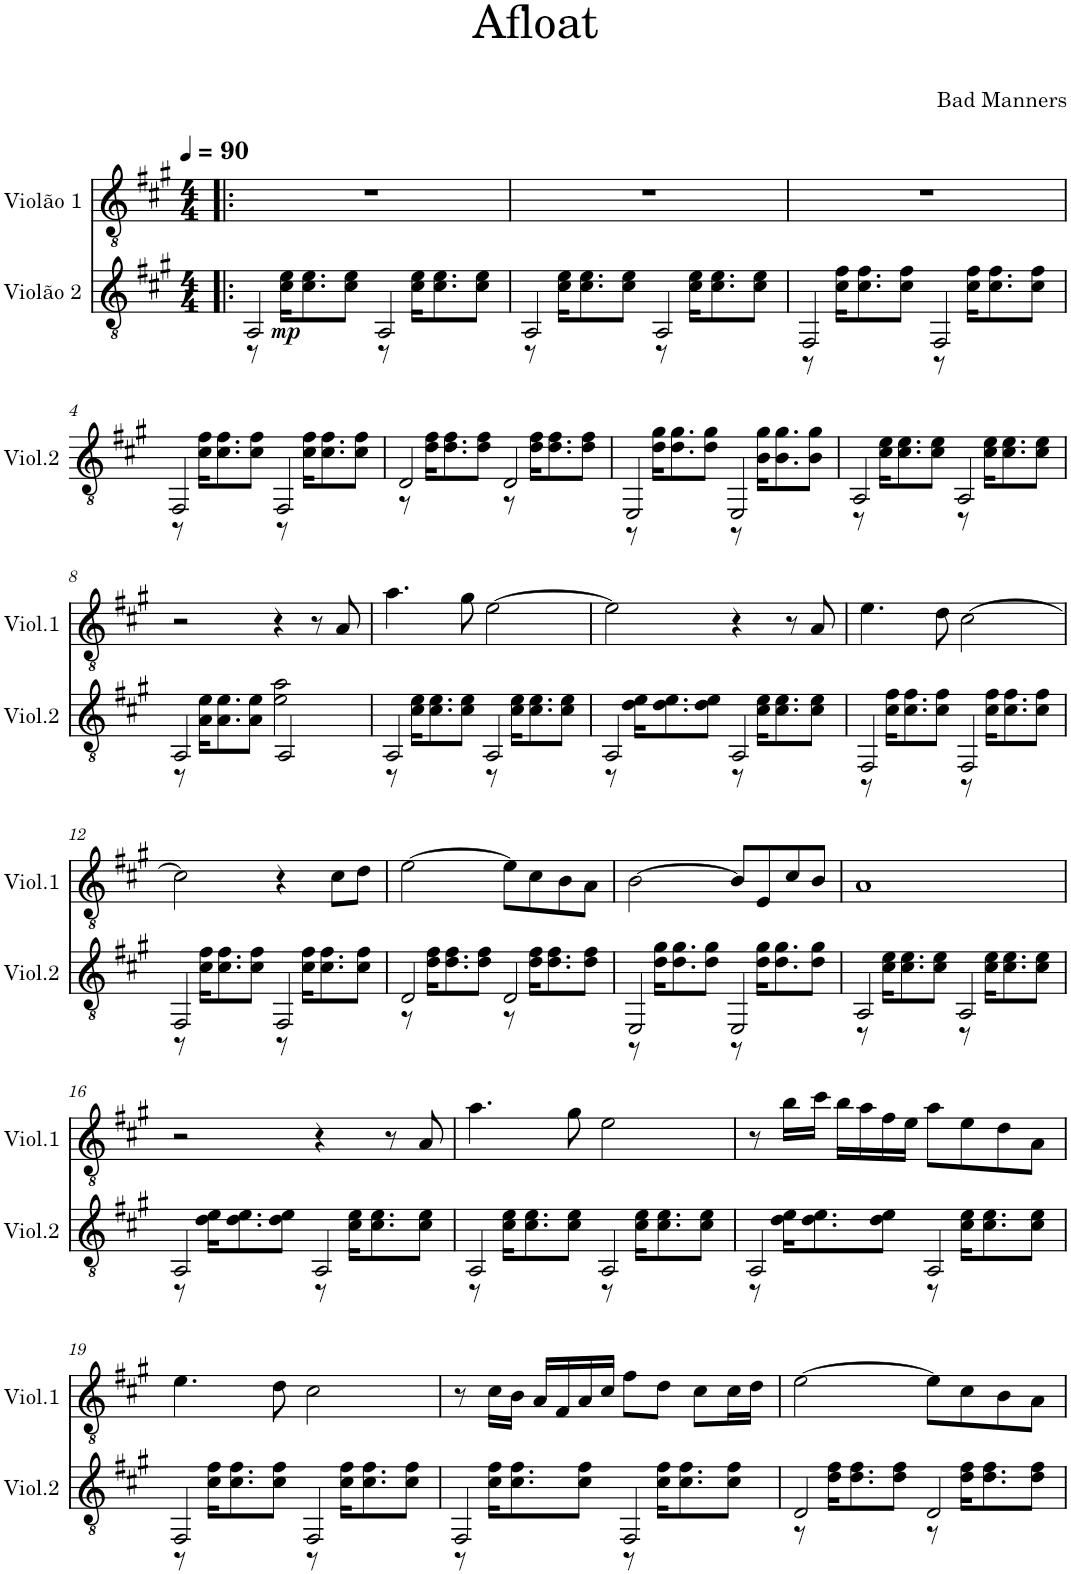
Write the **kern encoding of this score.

**kern	**dynam	**kern
*part2	*part2	*part1
*staff2	*staff2	*staff1
*I"Violão 2	*	*I"Violão 1
*I'Viol.2	*	*I'Viol.1
*clefGv2	*	*clefGv2
*k[f#c#g#]	*	*k[f#c#g#]
*M4/4	*	*M4/4
*MM90	*	*MM90
=1!|:	=1!|:	=1!|:
*^	*	*
2AA/	8r	.	1r
!	!	!LO:DY:b	!
.	16c#\ 16e\KL	mp	.
.	8.c#\ 8.e\	.	.
.	8c#\ 8e\J	.	.
2AA/	8r	.	.
.	16c#\ 16e\KL	.	.
.	8.c#\ 8.e\	.	.
.	8c#\ 8e\J	.	.
=2	=2	=2	=2
2AA/	8r	.	1r
.	16c#\ 16e\KL	.	.
.	8.c#\ 8.e\	.	.
.	8c#\ 8e\J	.	.
2AA/	8r	.	.
.	16c#\ 16e\KL	.	.
.	8.c#\ 8.e\	.	.
.	8c#\ 8e\J	.	.
=3	=3	=3	=3
2FF#/	8r	.	1r
.	16c#\ 16f#\KL	.	.
.	8.c#\ 8.f#\	.	.
.	8c#\ 8f#\J	.	.
2FF#/	8r	.	.
.	16c#\ 16f#\KL	.	.
.	8.c#\ 8.f#\	.	.
.	8c#\ 8f#\J	.	.
!!LO:LB:g=z
=4	=4	=4	=4
2FF#/	8r	.	1r
.	16c#\ 16f#\KL	.	.
.	8.c#\ 8.f#\	.	.
.	8c#\ 8f#\J	.	.
2FF#/	8r	.	.
.	16c#\ 16f#\KL	.	.
.	8.c#\ 8.f#\	.	.
.	8c#\ 8f#\J	.	.
=5	=5	=5	=5
2D/	8r	.	1r
.	16d\ 16f#\KL	.	.
.	8.d\ 8.f#\	.	.
.	8d\ 8f#\J	.	.
2D/	8r	.	.
.	16d\ 16f#\KL	.	.
.	8.d\ 8.f#\	.	.
.	8d\ 8f#\J	.	.
=6	=6	=6	=6
2EE/	8r	.	1r
.	16d\ 16g#\KL	.	.
.	8.d\ 8.g#\	.	.
.	8d\ 8g#\J	.	.
2EE/	8r	.	.
.	16B\ 16g#\KL	.	.
.	8.B\ 8.g#\	.	.
.	8B\ 8g#\J	.	.
=7	=7	=7	=7
2AA/	8r	.	1r
.	16c#\ 16e\KL	.	.
.	8.c#\ 8.e\	.	.
.	8c#\ 8e\J	.	.
2AA/	8r	.	.
.	16c#\ 16e\KL	.	.
.	8.c#\ 8.e\	.	.
.	8c#\ 8e\J	.	.
!!LO:LB:g=z
=8	=8	=8	=8
2AA/	8r	.	2r
.	16A\ 16e\KL	.	.
.	8.A\ 8.e\	.	.
.	8A\ 8e\J	.	.
2AA/	2e\ 2a\	.	4r
.	.	.	8r
.	.	.	8A/
=9	=9	=9	=9
2AA/	8r	.	4.a\
.	16c#\ 16e\KL	.	.
.	8.c#\ 8.e\	.	.
.	8c#\ 8e\J	.	8g#\
2AA/	8r	.	[2e\
.	16c#\ 16e\KL	.	.
.	8.c#\ 8.e\	.	.
.	8c#\ 8e\J	.	.
=10	=10	=10	=10
2AA/	8r	.	2e\]
.	16d\ 16e\KL	.	.
.	8.d\ 8.e\	.	.
.	8d\ 8e\J	.	.
2AA/	8r	.	4r
.	16c#\ 16e\KL	.	.
.	8.c#\ 8.e\	.	.
.	.	.	8r
.	8c#\ 8e\J	.	8A/
=11	=11	=11	=11
2FF#/	8r	.	4.e\
.	16c#\ 16f#\KL	.	.
.	8.c#\ 8.f#\	.	.
.	8c#\ 8f#\J	.	8d\
2FF#/	8r	.	[2c#\
.	16c#\ 16f#\KL	.	.
.	8.c#\ 8.f#\	.	.
.	8c#\ 8f#\J	.	.
!!LO:LB:g=z
=12	=12	=12	=12
2FF#/	8r	.	2c#\]
.	16c#\ 16f#\KL	.	.
.	8.c#\ 8.f#\	.	.
.	8c#\ 8f#\J	.	.
2FF#/	8r	.	4r
.	16c#\ 16f#\KL	.	.
.	8.c#\ 8.f#\	.	.
.	.	.	8c#\L
.	8c#\ 8f#\J	.	8d\J
=13	=13	=13	=13
2D/	8r	.	[2e\
.	16d\ 16f#\KL	.	.
.	8.d\ 8.f#\	.	.
.	8d\ 8f#\J	.	.
2D/	8r	.	8e\L]
.	16d\ 16f#\KL	.	8c#\
.	8.d\ 8.f#\	.	.
.	.	.	8B\
.	8d\ 8f#\J	.	8A\J
=14	=14	=14	=14
2EE/	8r	.	[2B\
.	16d\ 16g#\KL	.	.
.	8.d\ 8.g#\	.	.
.	8d\ 8g#\J	.	.
2EE/	8r	.	8B/L]
.	16d\ 16g#\KL	.	8E/
.	8.d\ 8.g#\	.	.
.	.	.	8c#/
.	8d\ 8g#\J	.	8B/J
=15	=15	=15	=15
2AA/	8r	.	1A
.	16c#\ 16e\KL	.	.
.	8.c#\ 8.e\	.	.
.	8c#\ 8e\J	.	.
2AA/	8r	.	.
.	16c#\ 16e\KL	.	.
.	8.c#\ 8.e\	.	.
.	8c#\ 8e\J	.	.
!!LO:LB:g=z
=16	=16	=16	=16
2AA/	8r	.	2r
.	16d\ 16e\KL	.	.
.	8.d\ 8.e\	.	.
.	8d\ 8e\J	.	.
2AA/	8r	.	4r
.	16c#\ 16e\KL	.	.
.	8.c#\ 8.e\	.	.
.	.	.	8r
.	8c#\ 8e\J	.	8A/
=17	=17	=17	=17
2AA/	8r	.	4.a\
.	16c#\ 16e\KL	.	.
.	8.c#\ 8.e\	.	.
.	8c#\ 8e\J	.	8g#\
2AA/	8r	.	2e\
.	16c#\ 16e\KL	.	.
.	8.c#\ 8.e\	.	.
.	8c#\ 8e\J	.	.
=18	=18	=18	=18
2AA/	8r	.	8r
.	16d\ 16e\KL	.	16b\LL
.	8.d\ 8.e\	.	16cc#\JJ
.	.	.	16b\LL
.	.	.	16a\
.	8d\ 8e\J	.	16f#\
.	.	.	16e\JJ
2AA/	8r	.	8a\L
.	16c#\ 16e\KL	.	8e\
.	8.c#\ 8.e\	.	.
.	.	.	8d\
.	8c#\ 8e\J	.	8A\J
!!LO:LB:g=z
=19	=19	=19	=19
2FF#/	8r	.	4.e\
.	16c#\ 16f#\KL	.	.
.	8.c#\ 8.f#\	.	.
.	8c#\ 8f#\J	.	8d\
2FF#/	8r	.	2c#\
.	16c#\ 16f#\KL	.	.
.	8.c#\ 8.f#\	.	.
.	8c#\ 8f#\J	.	.
=20	=20	=20	=20
2FF#/	8r	.	8r
.	16c#\ 16f#\KL	.	16c#\LL
.	8.c#\ 8.f#\	.	16B\JJ
.	.	.	16A/LL
.	.	.	16F#/
.	8c#\ 8f#\J	.	16A/
.	.	.	16c#/JJ
2FF#/	8r	.	8f#\L
.	16c#\ 16f#\KL	.	8d\J
.	8.c#\ 8.f#\	.	.
.	.	.	8c#\L
.	8c#\ 8f#\J	.	16c#\L
.	.	.	16d\JJ
=21	=21	=21	=21
2D/	8r	.	[2e\
.	16d\ 16f#\KL	.	.
.	8.d\ 8.f#\	.	.
.	8d\ 8f#\J	.	.
2D/	8r	.	8e\L]
.	16d\ 16f#\KL	.	8c#\
.	8.d\ 8.f#\	.	.
.	.	.	8B\
.	8d\ 8f#\J	.	8A\J
*v	*v	*	*
=	=	=
*-	*-	*-
